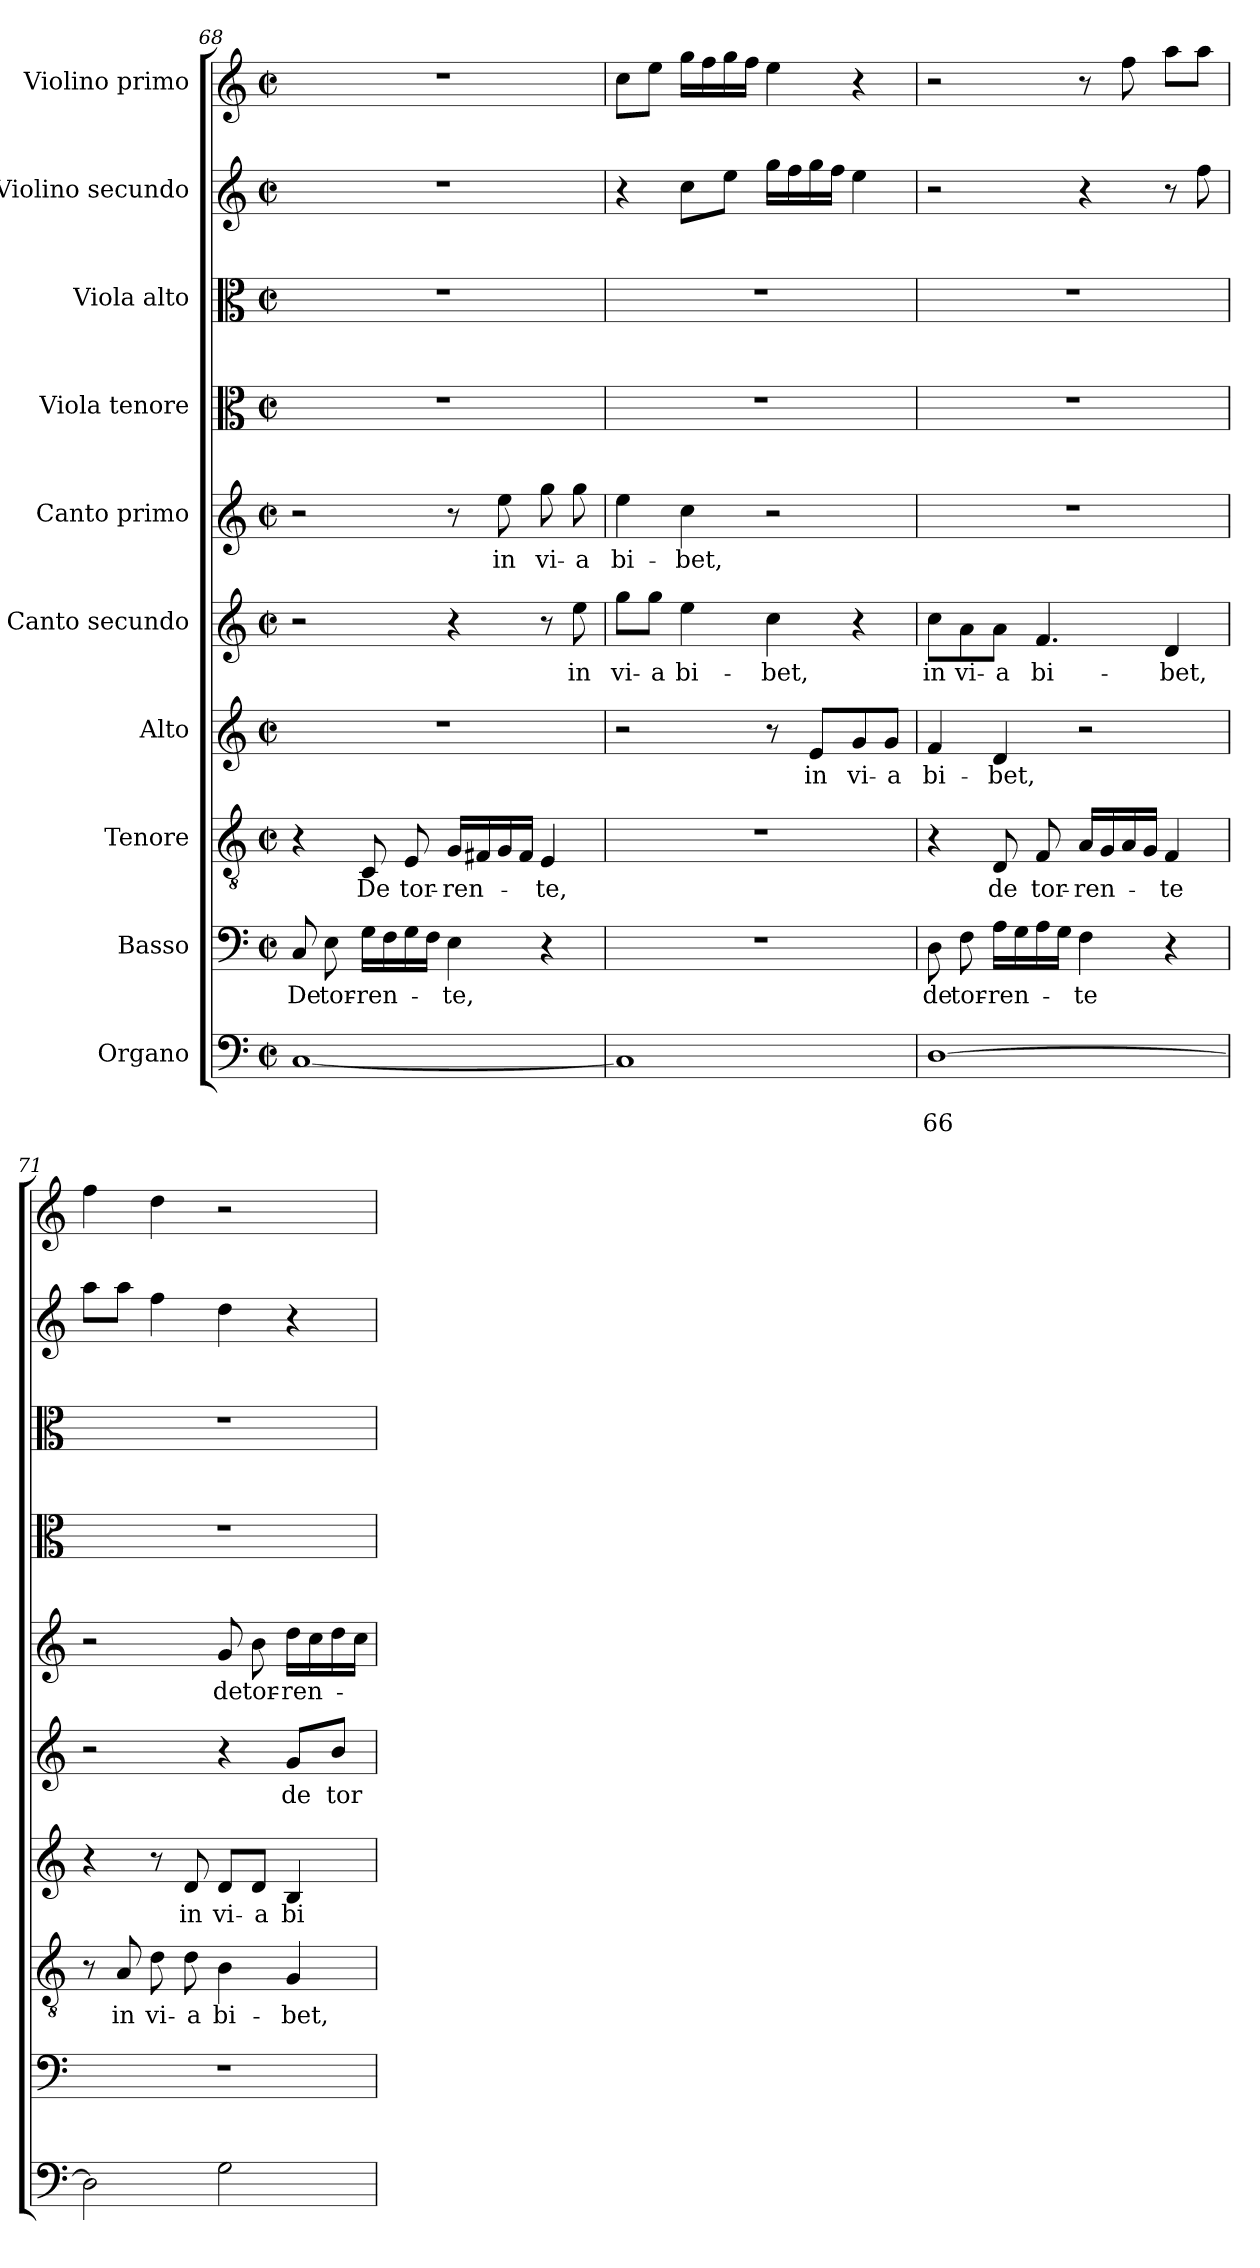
**kern	**text	**text	**kern	**text	**kern	**text	**kern	**text	**kern	**text	**kern	**text	**kern	**kern	**kern	**kern
*part10	*part10	*part10	*part9	*part9	*part8	*part8	*part7	*part7	*part6	*part6	*part5	*part5	*part4	*part3	*part2	*part1
*staff10	*staff10	*staff10	*staff9	*staff9	*staff8	*staff8	*staff7	*staff7	*staff6	*staff6	*staff5	*staff5	*staff4	*staff3	*staff2	*staff1
*I"Organo	*	*	*I"Basso	*	*I"Tenore	*	*I"Alto	*	*I"Canto secundo	*	*I"Canto primo	*	*I"Viola tenore	*I"Viola alto	*I"Violino secundo	*I"Violino primo
*clefF4	*	*	*clefF4	*	*clefGv2	*	*clefG2	*	*clefG2	*	*clefG2	*	*clefC3	*clefC3	*clefG2	*clefG2
*k[]	*	*	*k[]	*	*k[]	*	*k[]	*	*k[]	*	*k[]	*	*k[]	*k[]	*k[]	*k[]
*C:	*	*	*C:	*	*C:	*	*C:	*	*C:	*	*C:	*	*C:	*C:	*C:	*C:
*M2/2	*	*	*M2/2	*	*M2/2	*	*M2/2	*	*M2/2	*	*M2/2	*	*M2/2	*M2/2	*M2/2	*M2/2
*met(c|)	*	*	*met(c|)	*	*met(c|)	*	*met(c|)	*	*met(c|)	*	*met(c|)	*	*met(c|)	*met(c|)	*met(c|)	*met(c|)
=68	=68	=68	=68	=68	=68	=68	=68	=68	=68	=68	=68	=68	=68	=68	=68	=68
!	!	!	!	!LO:LY:b	!	!	!	!	!	!	!	!	!	!	!	!
[1C	.	.	8C/	De	4r	.	1r	.	2r	.	2r	.	1r	1r	1r	1r
!	!	!	!	!LO:LY:b	!	!	!	!	!	!	!	!	!	!	!	!
.	.	.	8E\	tor-	.	.	.	.	.	.	.	.	.	.	.	.
!	!	!	!	!LO:LY:b	!	!LO:LY:b	!	!	!	!	!	!	!	!	!	!
.	.	.	16G\LL	-ren-	8C/	De	.	.	.	.	.	.	.	.	.	.
.	.	.	16F\	.	.	.	.	.	.	.	.	.	.	.	.	.
!	!	!	!	!	!	!LO:LY:b	!	!	!	!	!	!	!	!	!	!
.	.	.	16G\	.	8E/	tor-	.	.	.	.	.	.	.	.	.	.
.	.	.	16F\JJ	.	.	.	.	.	.	.	.	.	.	.	.	.
!	!	!	!	!LO:LY:b	!	!LO:LY:b	!	!	!	!	!	!	!	!	!	!
.	.	.	4E\	-te,	16G/LL	-ren-	.	.	4r	.	8r	.	.	.	.	.
.	.	.	.	.	16F#X/	.	.	.	.	.	.	.	.	.	.	.
!	!	!	!	!	!	!	!	!	!	!	!	!LO:LY:b	!	!	!	!
.	.	.	.	.	16G/	.	.	.	.	.	8ee\	in	.	.	.	.
.	.	.	.	.	16F#/JJ	.	.	.	.	.	.	.	.	.	.	.
!	!	!	!	!	!	!LO:LY:b	!	!	!	!	!	!LO:LY:b	!	!	!	!
.	.	.	4r	.	4E/	-te,	.	.	8r	.	8gg\	vi-	.	.	.	.
!	!	!	!	!	!	!	!	!	!	!LO:LY:b	!	!LO:LY:b	!	!	!	!
.	.	.	.	.	.	.	.	.	8ee\	in	8gg\	-a	.	.	.	.
=69	=69	=69	=69	=69	=69	=69	=69	=69	=69	=69	=69	=69	=69	=69	=69	=69
!	!	!	!	!	!	!	!	!	!	!LO:LY:b	!	!LO:LY:b	!	!	!	!
1C]	.	.	1r	.	1r	.	2r	.	8gg\L	vi-	4ee\	bi-	1r	1r	4r	8cc\L
!	!	!	!	!	!	!	!	!	!	!LO:LY:b	!	!	!	!	!	!
.	.	.	.	.	.	.	.	.	8gg\J	-a	.	.	.	.	.	8ee\J
!	!	!	!	!	!	!	!	!	!	!LO:LY:b	!	!LO:LY:b	!	!	!	!
.	.	.	.	.	.	.	.	.	4ee\	bi-	4cc\	-bet,	.	.	8cc\L	16gg\LL
.	.	.	.	.	.	.	.	.	.	.	.	.	.	.	.	16ff\
.	.	.	.	.	.	.	.	.	.	.	.	.	.	.	8ee\J	16gg\
.	.	.	.	.	.	.	.	.	.	.	.	.	.	.	.	16ff\JJ
!	!	!	!	!	!	!	!	!	!	!LO:LY:b	!	!	!	!	!	!
.	.	.	.	.	.	.	8r	.	4cc\	-bet,	2r	.	.	.	16gg\LL	4ee\
.	.	.	.	.	.	.	.	.	.	.	.	.	.	.	16ff\	.
!	!	!	!	!	!	!	!	!LO:LY:b	!	!	!	!	!	!	!	!
.	.	.	.	.	.	.	8e/L	in	.	.	.	.	.	.	16gg\	.
.	.	.	.	.	.	.	.	.	.	.	.	.	.	.	16ff\JJ	.
!	!	!	!	!	!	!	!	!LO:LY:b	!	!	!	!	!	!	!	!
.	.	.	.	.	.	.	8g/	vi-	4r	.	.	.	.	.	4ee\	4r
!	!	!	!	!	!	!	!	!LO:LY:b	!	!	!	!	!	!	!	!
.	.	.	.	.	.	.	8g/J	-a	.	.	.	.	.	.	.	.
=70	=70	=70	=70	=70	=70	=70	=70	=70	=70	=70	=70	=70	=70	=70	=70	=70
!	!	!LO:LY:b	!	!LO:LY:b	!	!	!	!LO:LY:b	!	!LO:LY:b	!	!	!	!	!	!
[1D	.	66	8D\	de	4r	.	4f/	bi-	8cc\L	in	1r	.	1r	1r	2r	2r
!	!	!	!	!LO:LY:b	!	!	!	!	!	!LO:LY:b	!	!	!	!	!	!
.	.	.	8F\	tor-	.	.	.	.	8a\	vi-	.	.	.	.	.	.
!	!	!	!	!LO:LY:b	!	!LO:LY:b	!	!LO:LY:b	!	!LO:LY:b	!	!	!	!	!	!
.	.	.	16A\LL	-ren-	8D/	de	4d/	-bet,	8a\J	-a	.	.	.	.	.	.
.	.	.	16G\	.	.	.	.	.	.	.	.	.	.	.	.	.
!	!	!	!	!	!	!LO:LY:b	!	!	!	!LO:LY:b	!	!	!	!	!	!
.	.	.	16A\	.	8F/	tor-	.	.	4.f/	bi-	.	.	.	.	.	.
.	.	.	16G\JJ	.	.	.	.	.	.	.	.	.	.	.	.	.
!	!	!	!	!LO:LY:b	!	!LO:LY:b	!	!	!	!	!	!	!	!	!	!
.	.	.	4F\	-te	16A/LL	-ren-	2r	.	.	.	.	.	.	.	4r	8r
.	.	.	.	.	16G/	.	.	.	.	.	.	.	.	.	.	.
.	.	.	.	.	16A/	.	.	.	.	.	.	.	.	.	.	8ff\
.	.	.	.	.	16G/JJ	.	.	.	.	.	.	.	.	.	.	.
!	!	!	!	!	!	!LO:LY:b	!	!	!	!LO:LY:b	!	!	!	!	!	!
.	.	.	4r	.	4F/	-te	.	.	4d/	-bet,	.	.	.	.	8r	8aa\L
.	.	.	.	.	.	.	.	.	.	.	.	.	.	.	8ff\	8aa\J
!!LO:PB:g=z
=71	=71	=71	=71	=71	=71	=71	=71	=71	=71	=71	=71	=71	=71	=71	=71	=71
2D\]	.	.	1r	.	8r	.	4r	.	2r	.	2r	.	1r	1r	8aa\L	4ff\
!	!	!	!	!	!	!LO:LY:b	!	!	!	!	!	!	!	!	!	!
.	.	.	.	.	8A/	in	.	.	.	.	.	.	.	.	8aa\J	.
!	!	!	!	!	!	!LO:LY:b	!	!	!	!	!	!	!	!	!	!
.	.	.	.	.	8d\	vi-	8r	.	.	.	.	.	.	.	4ff\	4dd\
!	!	!	!	!	!	!LO:LY:b	!	!LO:LY:b	!	!	!	!	!	!	!	!
.	.	.	.	.	8d\	-a	8d/	in	.	.	.	.	.	.	.	.
!	!	!	!	!	!	!LO:LY:b	!	!LO:LY:b	!	!	!	!LO:LY:b	!	!	!	!
2G\	.	.	.	.	4B\	bi-	8d/L	vi-	4r	.	8g/	de	.	.	4dd\	2r
!	!	!	!	!	!	!	!	!LO:LY:b	!	!	!	!LO:LY:b	!	!	!	!
.	.	.	.	.	.	.	8d/J	-a	.	.	8b\	tor-	.	.	.	.
!	!	!	!	!	!	!LO:LY:b	!	!LO:LY:b	!	!LO:LY:b	!	!LO:LY:b	!	!	!	!
.	.	.	.	.	4G/	-bet,	4B/	bi-	8g/L	de	16dd\LL	-ren-	.	.	4r	.
.	.	.	.	.	.	.	.	.	.	.	16cc\	.	.	.	.	.
!	!	!	!	!	!	!	!	!	!	!LO:LY:b	!	!	!	!	!	!
.	.	.	.	.	.	.	.	.	8b/J	tor-	16dd\	.	.	.	.	.
.	.	.	.	.	.	.	.	.	.	.	16cc\JJ	.	.	.	.	.
=	=	=	=	=	=	=	=	=	=	=	=	=	=	=	=	=
*-	*-	*-	*-	*-	*-	*-	*-	*-	*-	*-	*-	*-	*-	*-	*-	*-
